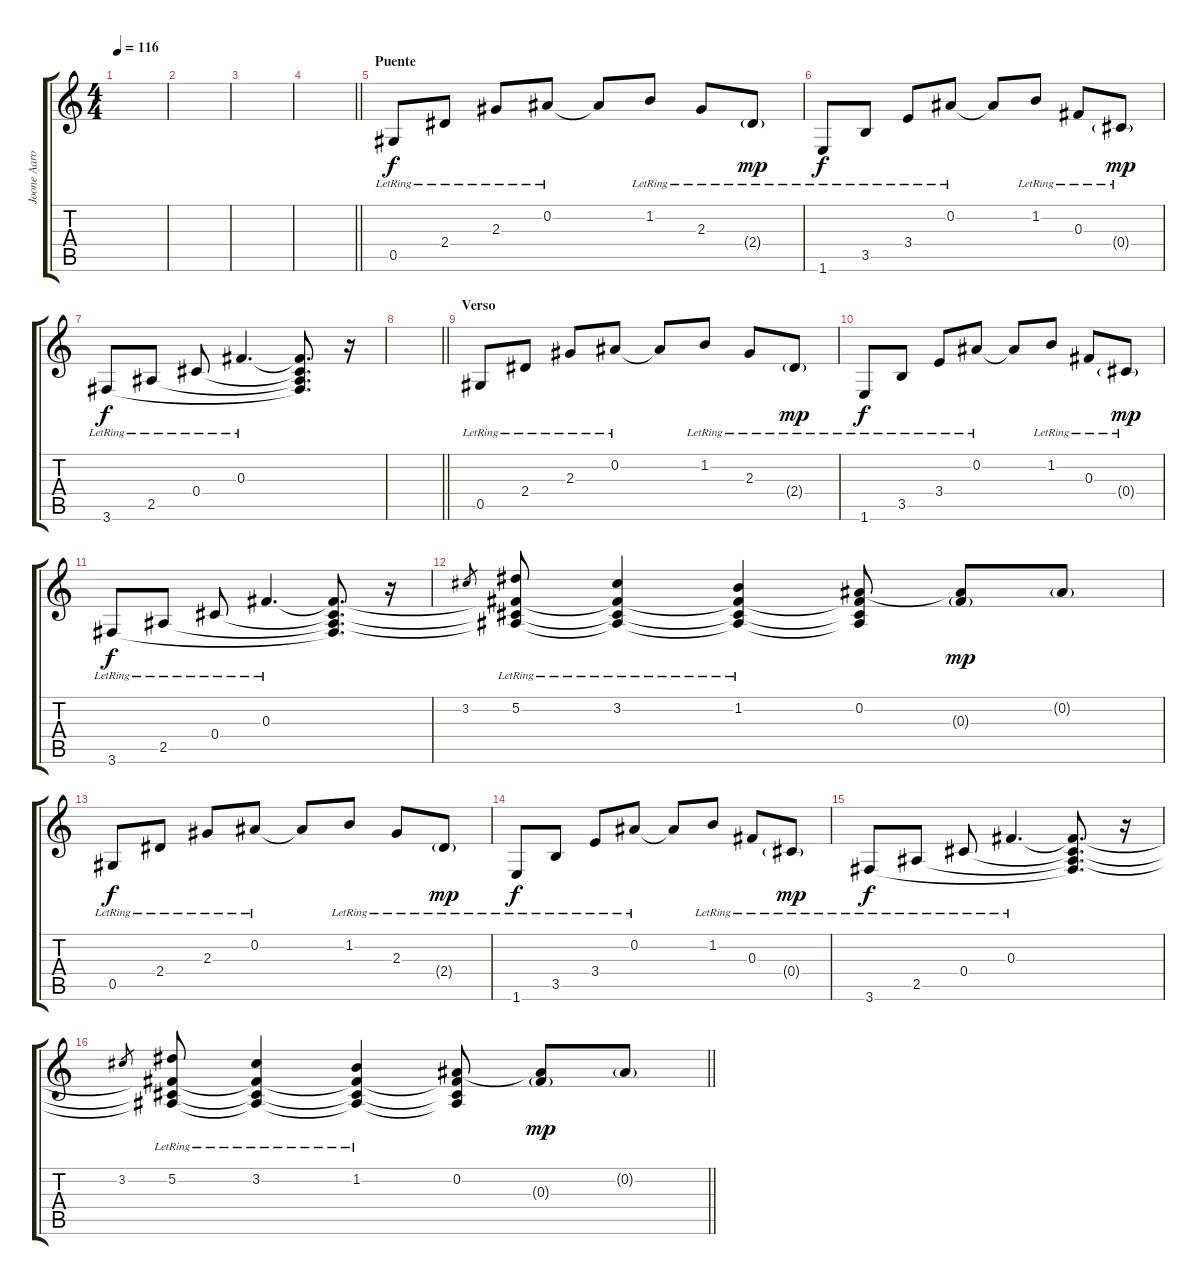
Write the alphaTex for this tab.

\track ("Joone Aaron Acústica" "Joone Aaro") {instrument acousticguitarsteel}
\staff {score tabs}
\tuning (Eb4 Bb3 Gb3 Db3 Ab2 Eb2) {hide}
\ts (4 4)
\tempo 116
\clef g2
\ks c
|
|
|
\barLineRight lightlight
|
\section ("" "Puente")
0.5{lr}.8{volume 10 instrument acousticguitarsteel} 2.4{lr}.8 2.3{lr}.8 0.2{lr}.8 0.2{t}.8 1.2{lr}.8 2.3{lr}.8 2.4{g lr}.8{dy mp} |
1.6{lr}.8{dy f} 3.5{lr}.8 3.4{lr}.8 0.2{lr}.8 0.2{t}.8 1.2{lr}.8 0.3{lr}.8 0.4{g lr}.8{dy mp} |
3.6{lr}.8{dy f} 2.5{lr}.8 0.4{lr}.8 0.3{lr}.4{d} (0.3{t} 0.4{t} 2.5{t} 3.6{t}).8{d} r.16 |
\barLineRight lightlight
|
\section ("" "Verso")
0.5{lr}.8 2.4{lr}.8 2.3{lr}.8 0.2{lr}.8 0.2{t}.8 1.2{lr}.8 2.3{lr}.8 2.4{g lr}.8{dy mp} |
1.6{lr}.8{dy f} 3.5{lr}.8 3.4{lr}.8 0.2{lr}.8 0.2{t}.8 1.2{lr}.8 0.3{lr}.8 0.4{g lr}.8{dy mp} |
3.6{lr}.8{dy f} 2.5{lr}.8 0.4{lr}.8 0.3{lr}.4{d} (0.3{t} 0.4{t} 2.5{t} 3.6{t}).8{d} r.16 |
3.2.8{gr} (5.2{lr} 0.3{t} 0.4{t} 2.5{t}).8 (3.2{lr} 0.3{t} 0.4{t} 2.5{t}).4 (1.2{lr} 0.3{t} 0.4{t} 2.5{t}).4 (0.2 0.3{t} 0.4{t} 2.5{t}).8 (0.2{t} 0.3{g}).8{dy mp} 0.2{g}.8 |
0.5{lr}.8{dy f} 2.4{lr}.8 2.3{lr}.8 0.2{lr}.8 0.2{t}.8 1.2{lr}.8 2.3{lr}.8 2.4{g lr}.8{dy mp} |
1.6{lr}.8{dy f} 3.5{lr}.8 3.4{lr}.8 0.2{lr}.8 0.2{t}.8 1.2{lr}.8 0.3{lr}.8 0.4{g lr}.8{dy mp} |
3.6{lr}.8{dy f} 2.5{lr}.8 0.4{lr}.8 0.3{lr}.4{d} (0.3{t} 0.4{t} 2.5{t} 3.6{t}).8{d} r.16 |
\barLineRight lightlight
3.2.8{gr} (5.2{lr} 0.3{t} 0.4{t} 2.5{t}).8 (3.2{lr} 0.3{t} 0.4{t} 2.5{t}).4 (1.2{lr} 0.3{t} 0.4{t} 2.5{t}).4 (0.2 0.3{t} 0.4{t} 2.5{t}).8 (0.2{t} 0.3{g}).8{dy mp} 0.2{g}.8
